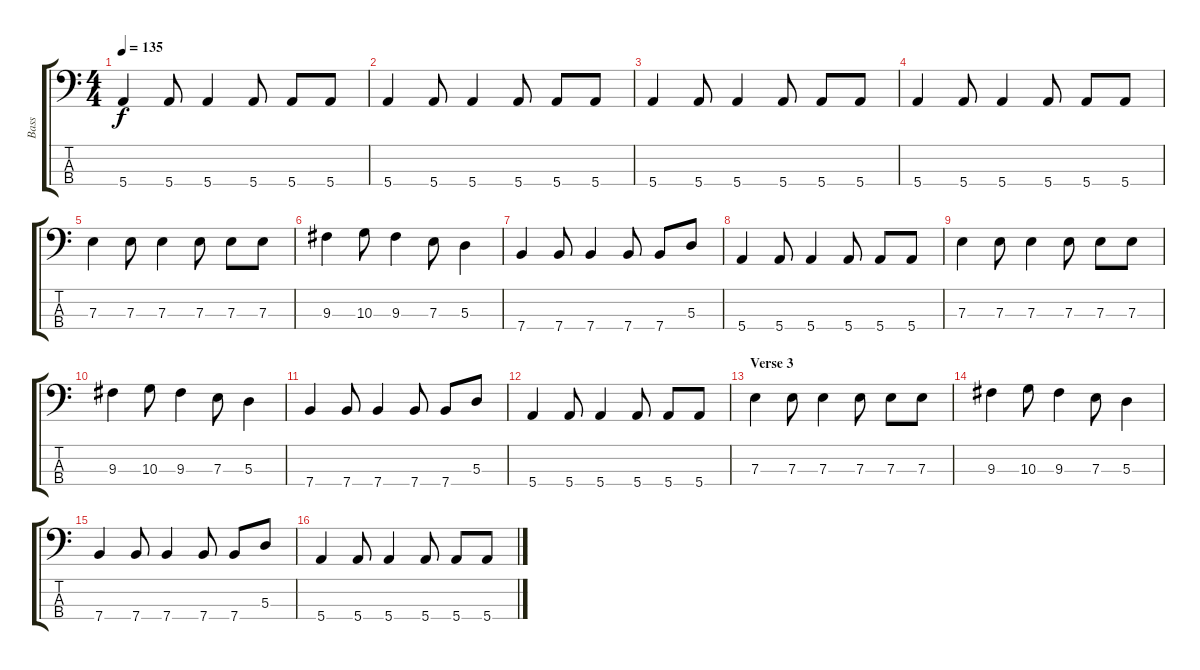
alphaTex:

\track ("Bass" "Bass") {instrument synthbass1}
\staff {score tabs}
\tuning (G2 D2 A1 E1) {hide}
\ts (4 4)
\tempo 135
\clef f4
\ks c
5.4.4{dy f} 5.4.8 5.4.4 5.4.8 5.4.8 5.4.8 |
5.4.4 5.4.8 5.4.4 5.4.8 5.4.8 5.4.8 |
5.4.4 5.4.8 5.4.4 5.4.8 5.4.8 5.4.8 |
5.4.4 5.4.8 5.4.4 5.4.8 5.4.8 5.4.8 |
7.3.4 7.3.8 7.3.4 7.3.8 7.3.8 7.3.8 |
9.3.4 10.3.8 9.3.4 7.3.8 5.3.4 |
7.4.4 7.4.8 7.4.4 7.4.8 7.4.8 5.3.8 |
5.4.4 5.4.8 5.4.4 5.4.8 5.4.8 5.4.8 |
7.3.4 7.3.8 7.3.4 7.3.8 7.3.8 7.3.8 |
9.3.4 10.3.8 9.3.4 7.3.8 5.3.4 |
7.4.4 7.4.8 7.4.4 7.4.8 7.4.8 5.3.8 |
5.4.4 5.4.8 5.4.4 5.4.8 5.4.8 5.4.8 |
\section ("" "Verse 3")
7.3.4 7.3.8 7.3.4 7.3.8 7.3.8 7.3.8 |
9.3.4 10.3.8 9.3.4 7.3.8 5.3.4 |
7.4.4 7.4.8 7.4.4 7.4.8 7.4.8 5.3.8 |
5.4.4 5.4.8 5.4.4 5.4.8 5.4.8 5.4.8
